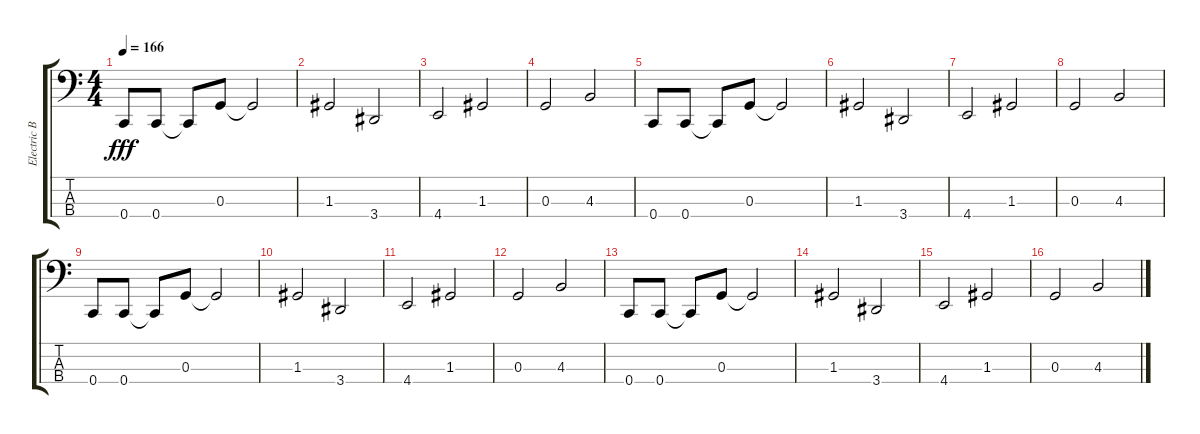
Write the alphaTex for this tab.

\track ("Electric Bass" "Electric B") {instrument electricbassfinger}
\staff {score tabs}
\tuning (F2 C2 G1 C1) {hide}
\ts (4 4)
\tempo 166
\clef f4
\ks c
0.4.8{dy fff instrument electricbassfinger} 0.4.8 0.4{t}.8 0.3.8 0.3{t}.2 |
1.3.2 3.4.2 |
4.4.2 1.3.2 |
0.3.2 4.3.2 |
0.4.8 0.4.8 0.4{t}.8 0.3.8 0.3{t}.2 |
1.3.2 3.4.2 |
4.4.2 1.3.2 |
0.3.2 4.3.2 |
0.4.8 0.4.8 0.4{t}.8 0.3.8 0.3{t}.2 |
1.3.2 3.4.2 |
4.4.2 1.3.2 |
0.3.2 4.3.2 |
0.4.8 0.4.8 0.4{t}.8 0.3.8 0.3{t}.2 |
1.3.2 3.4.2 |
4.4.2 1.3.2 |
0.3.2 4.3.2
